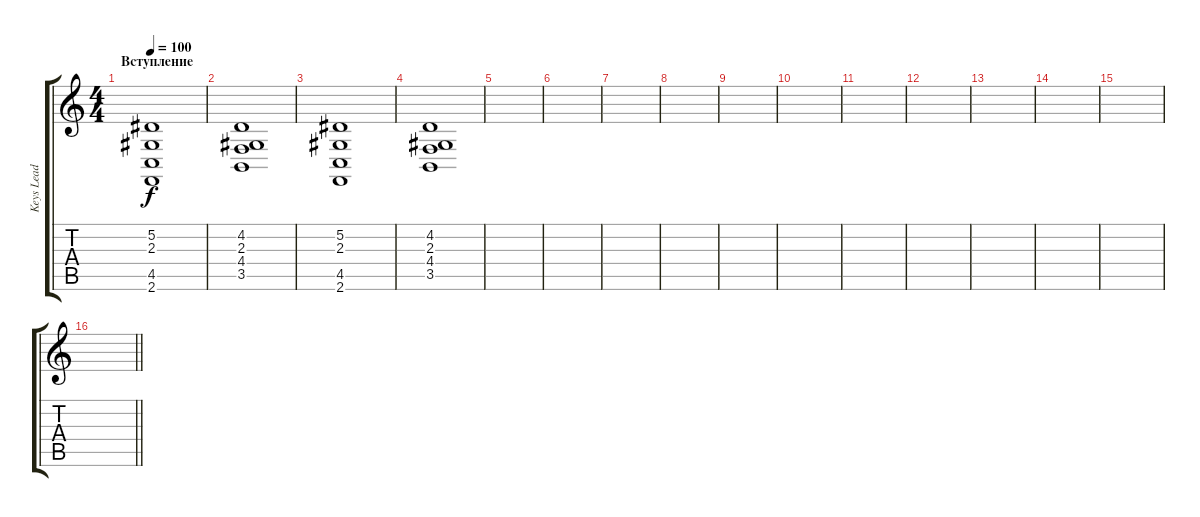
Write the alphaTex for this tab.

\track ("Keys Lead" "Keys Lead") {instrument pad7halo}
\staff {score tabs}
\tuning (Eb4 Bb3 Gb3 Db3 Ab2 Eb2) {hide}
\ts (4 4)
\section ("" "Вступление")
\tempo 100
\clef g2
\ks c
(5.2 2.3 4.5 2.6).1{dy f instrument pad7halo} |
(4.2 2.3 4.4 3.5).1 |
(5.2 2.3 4.5 2.6).1 |
(4.2 2.3 4.4 3.5).1 |
|
|
|
|
|
|
|
|
|
|
|
\barLineRight lightlight
